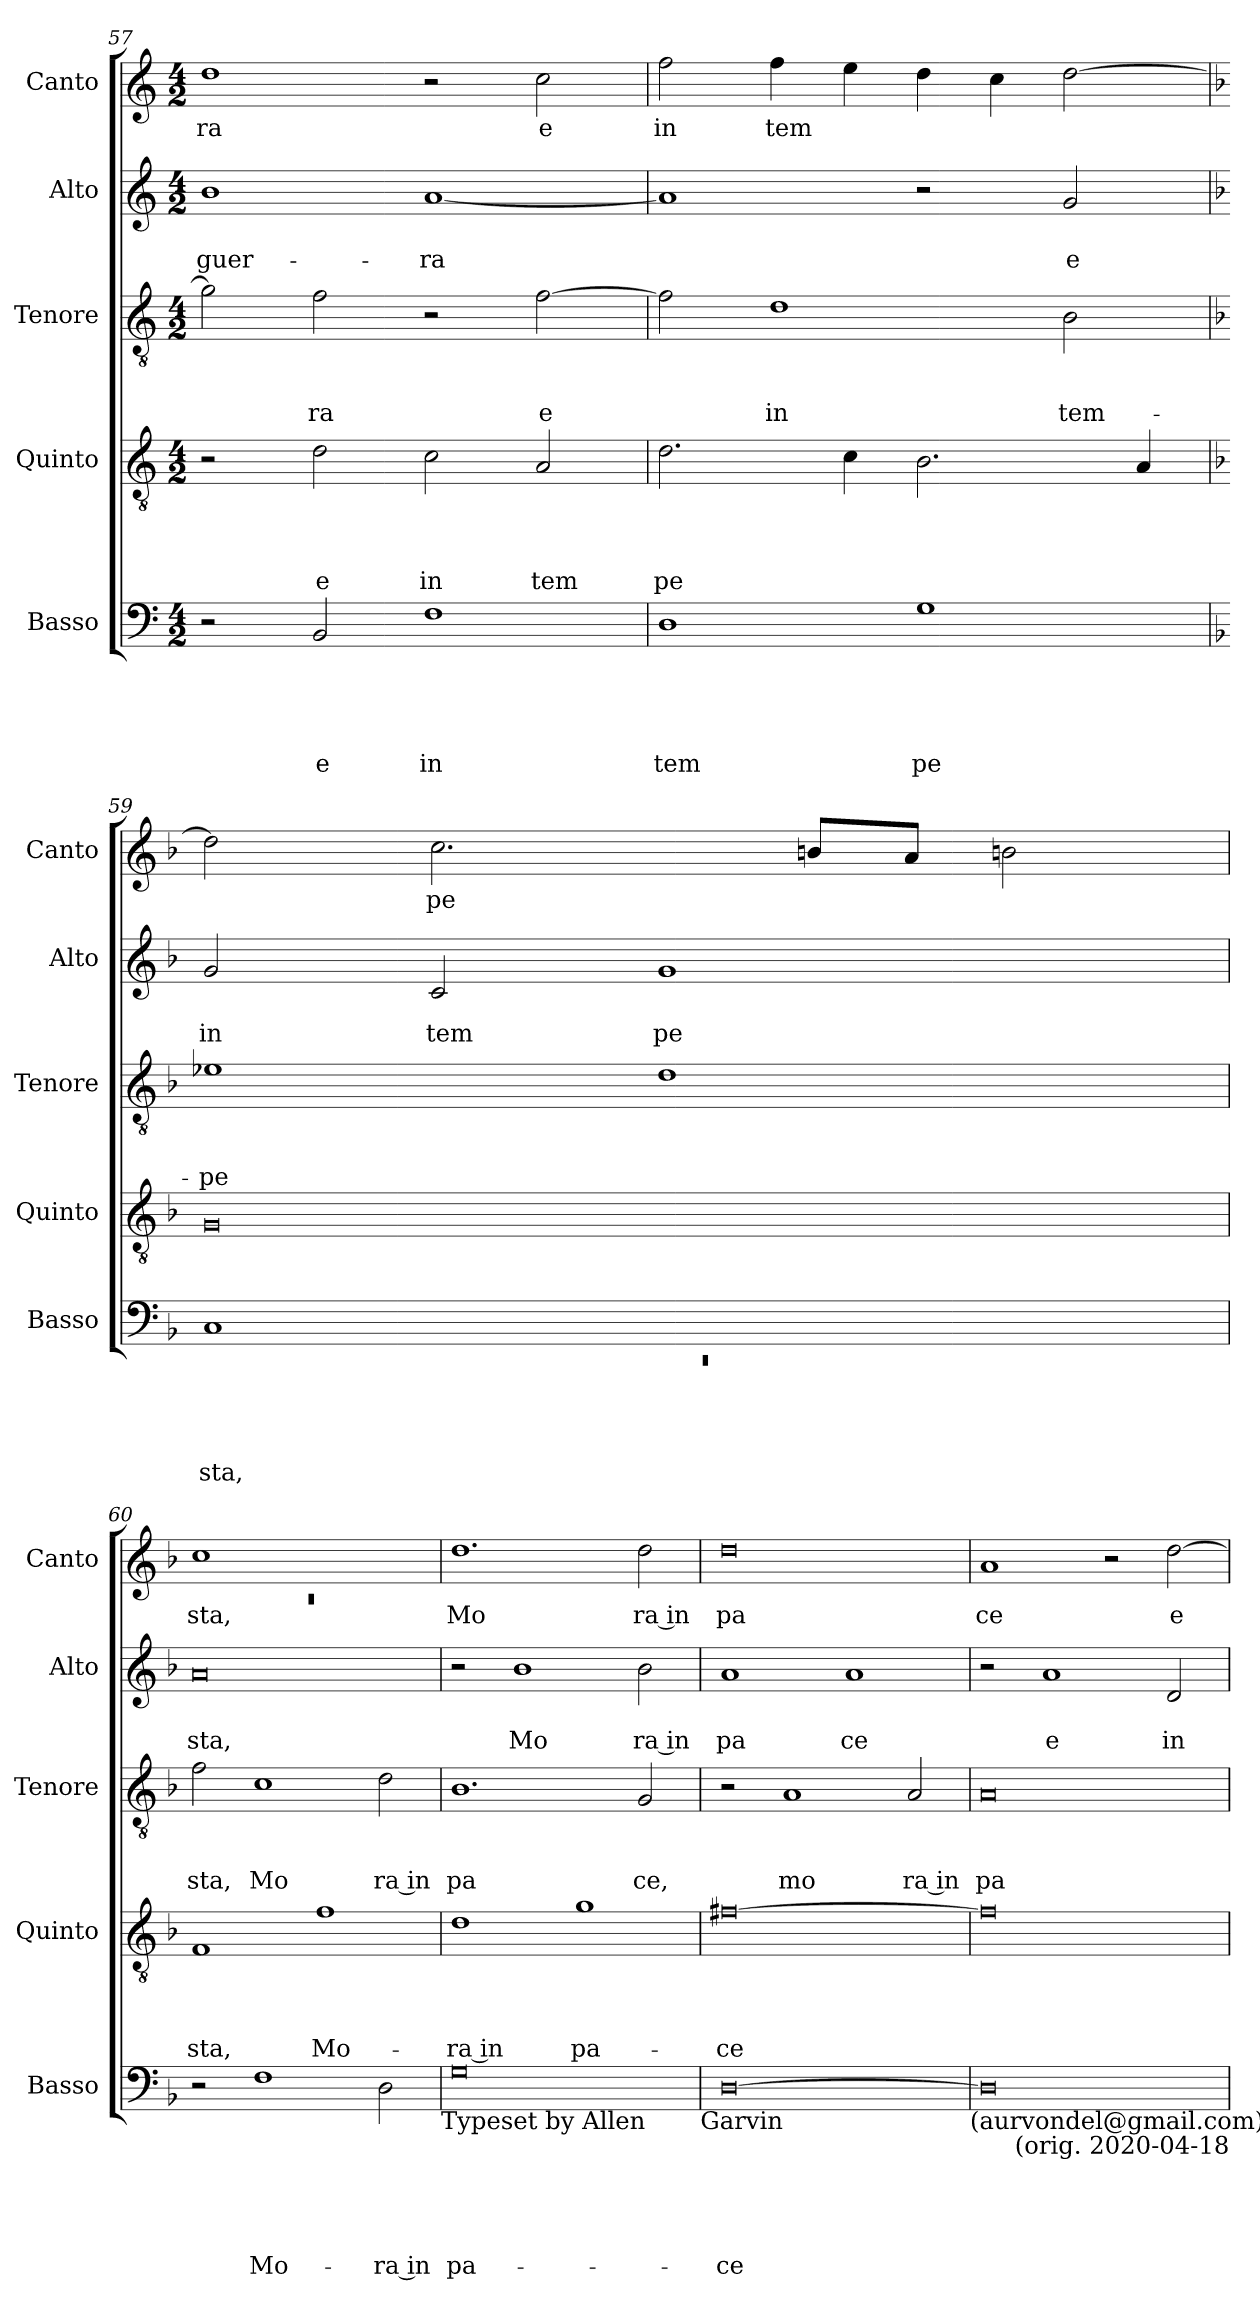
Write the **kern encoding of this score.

**kern	**text	**text	**text	**text	**text	**kern	**text	**text	**text	**text	**kern	**text	**text	**text	**kern	**text	**text	**kern	**text
*part5	*part5	*part5	*part5	*part5	*part5	*part4	*part4	*part4	*part4	*part4	*part3	*part3	*part3	*part3	*part2	*part2	*part2	*part1	*part1
*staff5	*staff5	*staff5	*staff5	*staff5	*staff5	*staff4	*staff4	*staff4	*staff4	*staff4	*staff3	*staff3	*staff3	*staff3	*staff2	*staff2	*staff2	*staff1	*staff1
*I"Basso	*	*	*	*	*	*I"Quinto	*	*	*	*	*I"Tenore	*	*	*	*I"Alto	*	*	*I"Canto	*
*I'Basso	*	*	*	*	*	*I'Quinto	*	*	*	*	*I'Tenore	*	*	*	*I'Alto	*	*	*I'Canto	*
*clefF4	*	*	*	*	*	*clefGv2	*	*	*	*	*clefGv2	*	*	*	*clefG2	*	*	*clefG2	*
*k[]	*	*	*	*	*	*k[]	*	*	*	*	*k[]	*	*	*	*k[]	*	*	*k[]	*
*C:	*	*	*	*	*	*C:	*	*	*	*	*C:	*	*	*	*C:	*	*	*C:	*
*M4/2	*	*	*	*	*	*M4/2	*	*	*	*	*M4/2	*	*	*	*M4/2	*	*	*M4/2	*
=57	=57	=57	=57	=57	=57	=57	=57	=57	=57	=57	=57	=57	=57	=57	=57	=57	=57	=57	=57
!	!	!	!	!	!	!	!	!	!	!	!	!	!	!	!	!	!LO:LY:b	!	!LO:LY:b
2r	.	.	.	.	.	2r	.	.	.	.	2g\]	.	.	.	1b	.	guer-	1dd>	ra
!	!	!	!	!	!LO:LY:b	!	!	!	!	!LO:LY:b	!	!	!	!LO:LY:b	!	!	!	!	!
2BB/	.	.	.	.	e	2d\	.	.	.	e	2f\	.	.	-ra	.	.	.	.	.
!	!	!	!	!	!LO:LY:b	!	!	!	!	!LO:LY:b	!	!	!	!	!	!	!LO:LY:b	!	!
1F	.	.	.	.	in	2c\	.	.	.	in	2r	.	.	.	[<1a	.	-ra	2r	.
!	!	!	!	!	!	!	!	!	!	!LO:LY:b	!	!	!	!LO:LY:b	!	!	!	!	!LO:LY:b
.	.	.	.	.	.	2A/	.	.	.	tem	[>2f\	.	.	e	.	.	.	2cc\	e
=58	=58	=58	=58	=58	=58	=58	=58	=58	=58	=58	=58	=58	=58	=58	=58	=58	=58	=58	=58
!	!	!	!	!	!LO:LY:b	!	!	!	!	!LO:LY:b	!	!	!	!	!	!	!	!	!LO:LY:b
1D	.	.	.	.	tem	2.d\	.	.	.	pe	2f\]	.	.	.	1a]	.	.	2ff\	in
!	!	!	!	!	!	!	!	!	!	!	!	!	!	!LO:LY:b	!	!	!	!	!LO:LY:b
.	.	.	.	.	.	.	.	.	.	.	1d	.	.	in	.	.	.	4ff\	tem
.	.	.	.	.	.	4c\	.	.	.	.	.	.	.	.	.	.	.	4ee\	.
!	!	!	!	!	!LO:LY:b	!	!	!	!	!	!	!	!	!	!	!	!	!	!
1G	.	.	.	.	pe	2.B\	.	.	.	.	.	.	.	.	2r	.	.	4dd\	.
.	.	.	.	.	.	.	.	.	.	.	.	.	.	.	.	.	.	4cc\	.
!	!	!	!	!	!	!	!	!	!	!	!	!	!	!LO:LY:b	!	!	!LO:LY:b	!	!
.	.	.	.	.	.	.	.	.	.	.	2B\	.	.	tem-	2g/	.	e	[<2dd\	.
.	.	.	.	.	.	4A/	.	.	.	.	.	.	.	.	.	.	.	.	.
!!LO:LB:g=z
=59	=59	=59	=59	=59	=59	=59	=59	=59	=59	=59	=59	=59	=59	=59	=59	=59	=59	=59	=59
*k[b-]	*	*	*	*	*	*k[b-]	*	*	*	*	*k[b-]	*	*	*	*k[b-]	*	*	*k[b-]	*
*F:	*	*	*	*	*	*F:	*	*	*	*	*F:	*	*	*	*F:	*	*	*F:	*
*^	*	*	*	*	*	*	*	*	*	*	*	*	*	*	*	*	*	*	*
!	!LO:N:vis=1	!	!	!	!	!LO:LY:b	!	!	!	!	!	!	!	!	!LO:LY:b	!	!	!LO:LY:b	!	!
1C	0rEE	.	.	.	.	sta,	0G	.	.	.	.	1e-	.	.	-pe	2g/	.	in	2dd\]	.
!	!	!	!	!	!	!	!	!	!	!	!	!	!	!	!	!	!	!LO:LY:b	!	!LO:LY:b
.	.	.	.	.	.	.	.	.	.	.	.	.	.	.	.	2c/	.	tem	2.cc\	pe
!	!	!	!	!	!	!	!	!	!	!	!	!	!	!	!	!	!	!LO:LY:b	!	!
1ryy	.	.	.	.	.	.	.	.	.	.	.	1d	.	.	.	1g	.	pe	.	.
.	.	.	.	.	.	.	.	.	.	.	.	.	.	.	.	.	.	.	8bn/L	.
.	.	.	.	.	.	.	.	.	.	.	.	.	.	.	.	.	.	.	8a/J	.
.	.	.	.	.	.	.	.	.	.	.	.	.	.	.	.	.	.	.	2bn\	.
*v	*v	*	*	*	*	*	*	*	*	*	*	*	*	*	*	*	*	*	*	*
=60	=60	=60	=60	=60	=60	=60	=60	=60	=60	=60	=60	=60	=60	=60	=60	=60	=60	=60	=60
*	*	*	*	*	*	*	*	*	*	*	*	*	*	*	*	*	*	*^	*
!	!	!	!	!	!	!	!	!	!	!LO:LY:b	!	!	!	!LO:LY:b	!	!	!LO:LY:b	!	!LO:N:vis=1	!LO:LY:b
2r	.	.	.	.	.	1F	.	.	.	sta,	2f\	.	.	sta,	0a	.	sta,	1cc	0rc	sta,
!	!	!	!	!	!LO:LY:b	!	!	!	!	!	!	!	!	!LO:LY:b	!	!	!	!	!	!
1F	.	.	.	.	Mo-	.	.	.	.	.	1c	.	.	Mo	.	.	.	.	.	.
!	!	!	!	!	!	!	!	!	!	!LO:LY:b	!	!	!	!	!	!	!	!	!	!
.	.	.	.	.	.	1f	.	.	.	Mo-	.	.	.	.	.	.	.	1ryy	.	.
!	!	!	!	!	!LO:LY:b:rj	!	!	!	!	!	!	!	!	!LO:LY:b:rj	!	!	!	!	!	!
2D\	.	.	.	.	-ra in	.	.	.	.	.	2d\	.	.	ra in	.	.	.	.	.	.
*	*	*	*	*	*	*	*	*	*	*	*	*	*	*	*	*	*	*v	*v	*
!LO:TX:b:t=Typeset by Allen	!	!	!	!	!	!	!	!	!	!	!	!	!	!	!	!	!	!	!
=61	=61	=61	=61	=61	=61	=61	=61	=61	=61	=61	=61	=61	=61	=61	=61	=61	=61	=61	=61
!	!	!	!	!	!LO:LY:b	!	!	!	!	!LO:LY:b:rj	!	!	!	!LO:LY:b	!	!	!	!	!LO:LY:b
0G	.	.	.	.	pa-	1d	.	.	.	-ra in	1.B-	.	.	pa	2r	.	.	1.dd	Mo
!	!	!	!	!	!	!	!	!	!	!	!	!	!	!	!	!	!LO:LY:b	!	!
.	.	.	.	.	.	.	.	.	.	.	.	.	.	.	1b-	.	Mo	.	.
!	!	!	!	!	!	!	!	!	!	!LO:LY:b	!	!	!	!	!	!	!	!	!
.	.	.	.	.	.	1g	.	.	.	pa-	.	.	.	.	.	.	.	.	.
!	!	!	!	!	!	!	!	!	!	!	!	!	!	!LO:LY:b	!	!	!LO:LY:b:rj	!	!LO:LY:b:rj
.	.	.	.	.	.	.	.	.	.	.	2G/	.	.	ce,	2b-\	.	ra in	2dd\	ra in
!LO:TX:b:t=Garvin	!	!	!	!	!	!	!	!	!	!	!	!	!	!	!	!	!	!	!
=62	=62	=62	=62	=62	=62	=62	=62	=62	=62	=62	=62	=62	=62	=62	=62	=62	=62	=62	=62
!	!	!	!	!	!LO:LY:b	!	!	!	!	!LO:LY:b	!	!	!	!	!	!	!LO:LY:b	!	!LO:LY:b
[>0D	.	.	.	.	-ce	[>0f#X	.	.	.	-ce	2r	.	.	.	1a	.	pa	0dd	pa
!	!	!	!	!	!	!	!	!	!	!	!	!	!	!LO:LY:b	!	!	!	!	!
.	.	.	.	.	.	.	.	.	.	.	1A	.	.	mo	.	.	.	.	.
!	!	!	!	!	!	!	!	!	!	!	!	!	!	!	!	!	!LO:LY:b	!	!
.	.	.	.	.	.	.	.	.	.	.	.	.	.	.	1a	.	ce	.	.
!	!	!	!	!	!	!	!	!	!	!	!	!	!	!LO:LY:b:rj	!	!	!	!	!
.	.	.	.	.	.	.	.	.	.	.	2A/	.	.	ra in	.	.	.	.	.
!LO:TX:b:t=(aurvondel@gmail.com)	!	!	!	!	!	!	!	!	!	!	!	!	!	!	!	!	!	!	!
=63	=63	=63	=63	=63	=63	=63	=63	=63	=63	=63	=63	=63	=63	=63	=63	=63	=63	=63	=63
!	!	!	!	!	!	!	!	!	!	!	!	!	!	!LO:LY:b	!	!	!	!	!LO:LY:b
0D]	.	.	.	.	.	0f#]	.	.	.	.	0A	.	.	pa	2r	.	.	1a	ce
!	!	!	!	!	!	!	!	!	!	!	!	!	!	!	!	!	!LO:LY:b	!	!
.	.	.	.	.	.	.	.	.	.	.	.	.	.	.	1a	.	e	.	.
.	.	.	.	.	.	.	.	.	.	.	.	.	.	.	.	.	.	2r	.
!	!	!	!	!	!	!	!	!	!	!	!	!	!	!	!	!	!LO:LY:b	!	!LO:LY:b
.	.	.	.	.	.	.	.	.	.	.	.	.	.	.	2d/	.	in	[>2dd\	e
!LO:TX:b:t=(orig. 2020-04-18	!	!	!	!	!	!	!	!	!	!	!	!	!	!	!	!	!	!	!
=	=	=	=	=	=	=	=	=	=	=	=	=	=	=	=	=	=	=	=
*-	*-	*-	*-	*-	*-	*-	*-	*-	*-	*-	*-	*-	*-	*-	*-	*-	*-	*-	*-
